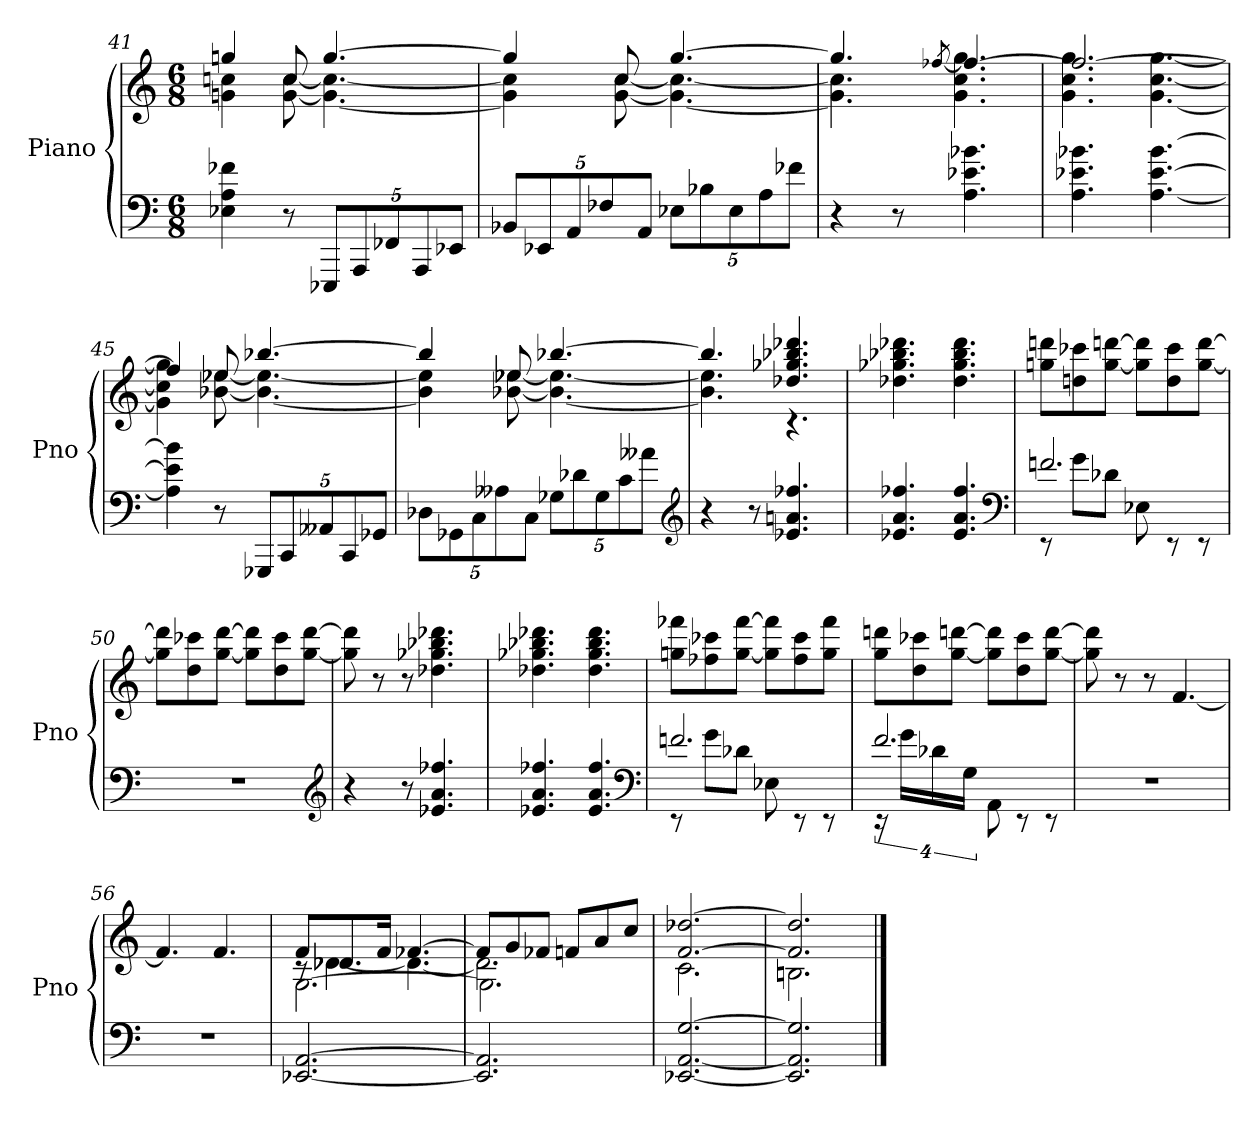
**kern	**kern
*part1	*part1
*staff2	*staff1
*I"Piano	*
*I'Pno	*
*clefF4	*clefG2
*k[]	*k[]
*M6/8	*M6/8
=41	=41
*	*^
4E-X 4A 4f-X	4ggn	4gn 4ccn
8r	8cc	[8g [8cc
40%3EEE-XL	[4.gg	4.g_ 4.cc_
40%3AAA	.	.
40%3FF-X	.	.
40%3AAA	.	.
40%3EE-XJ	.	.
=42	=42	=42
40%3BB-XL	4gg]	4g] 4cc]
40%3EE-X	.	.
40%3AA	.	.
40%3F-X	.	.
.	8cc	[8g [8cc
40%3AAJ	.	.
40%3E-XL	[4.gg	4.g_ 4.cc_
40%3B-X	.	.
40%3E-	.	.
40%3A	.	.
40%3f-XJ	.	.
=43	=43	=43
4r	4.gg]	4.g] 4.cc]
8r	.	.
.	[8qff-X/	.
4.A 4.e-X 4.b-X	4.ff-_	4.g 4.cc 4.gg
=44	=44	=44
4.A 4.e-X 4.b-X	2.ff-_	4.g 4.cc 4.gg
[4.A [4.e- [4.b-	.	[4.g [4.cc [4.gg
=45	=45	=45
4A] 4e-] 4b-]	4ff-]	4g] 4cc] 4gg]
8r	8ee-X	[8b-X [8ee-X
40%3GGG-XL	[4.bb-X	4.b-_ 4.ee-_
40%3CC	.	.
40%3AA--X	.	.
40%3CC	.	.
40%3GG-XJ	.	.
=46	=46	=46
40%3D-XL	4bb-]	4b-] 4ee-]
40%3GG-X	.	.
40%3C	.	.
40%3A--X	.	.
.	8ee-X	[8b-X [8ee-X
40%3CJ	.	.
40%3G-XL	[4.bb-X	4.b-_ 4.ee-_
40%3d-X	.	.
40%3G-	.	.
40%3c	.	.
40%3a--XJ	.	.
*clefG2	*	*
=47	=47	=47
4r	4.bb-]	4.b-] 4.ee-]
8r	.	.
4.e-X 4.an 4.ff-X	4.dd-X 4.gg-X 4.bb-X 4.ddd-X	4.rc
*	*v	*v
=48	=48
4.e-X 4.a 4.ff-X	4.dd-X 4.gg-X 4.bb-X 4.ddd-X
4.e- 4.a 4.ff-	4.dd- 4.gg- 4.bb- 4.ddd-
*clefF4	*
=49	=49
*^	*
2.fn	8rEE	8ggn 8dddnL
.	8gL	8ddn 8ccc-X
.	8d-XJ	[8gg [8dddnJ
.	8E-X	8gg] 8ddd]L
.	8rEE	8dd 8ccc-
.	8rEE	[8gg [8dddJ
*v	*v	*
=50	=50
2.r	8gg] 8ddd]L
.	8dd 8ccc-X
.	[8gg [8dddJ
.	8gg] 8ddd]L
.	8dd 8ccc-
.	[8gg [8dddJ
*clefG2	*
=51	=51
4r	8gg] 8ddd]
.	8r
8r	8r
4.e-X 4.a 4.ff-X	4.dd-X 4.gg-X 4.bb-X 4.ddd-X
=52	=52
4.e-X 4.a 4.ff-X	4.dd-X 4.gg-X 4.bb-X 4.ddd-X
4.e- 4.a 4.ff-	4.dd- 4.gg- 4.bb- 4.ddd-
*clefF4	*
=53	=53
*^	*
2.fn	8rEE	8ggn 8fff-XL
.	8gL	8ff-X 8ccc-X
.	8d-XJ	[8gg [8fff-J
.	8E-X	8gg] 8fff-]L
.	8rEE	8ff- 8ccc-
.	8rEE	8gg 8fff-J
=54	=54	=54
2.f	32%3rEE	8gg 8dddnL
.	32%3gLL	.
.	.	8dd 8ccc-X
.	32%3d-X	.
.	.	[8gg [8dddnJ
.	32%3GJJ	.
.	8AA	8gg] 8ddd]L
.	8rEE	8dd 8ccc-
.	8rEE	[8gg [8dddJ
*v	*v	*
=55	=55
2.r	8gg] 8ddd]
.	8r
.	8r
.	[4.f
=56	=56
2.r	4.f]
.	4.f
=57	=57
*	*^
*	*	*^
[2.EE-X [2.AA	8fL	8rc	[2.G\
.	8.d-X	[4d-X	.
.	16fJk	.	.
.	[4.f-X	4.d-_	.
=58	=58	=58	=58
2.EE-] 2.AA]	8f-L]	2.d-]	2.G\]
.	8g	.	.
.	8f-XJ	.	.
.	8fnL	.	.
.	8a	.	.
.	8ccJ	.	.
*	*	*v	*v
=59	=59	=59
[2.EE-X [2.AA [2.G	[2.f [2.dd-X	2.c
=60	=60	=60
2.EE-] 2.AA] 2.G]	2.f] 2.dd-]	2.Bn
*	*v	*v
==	==
*-	*-
